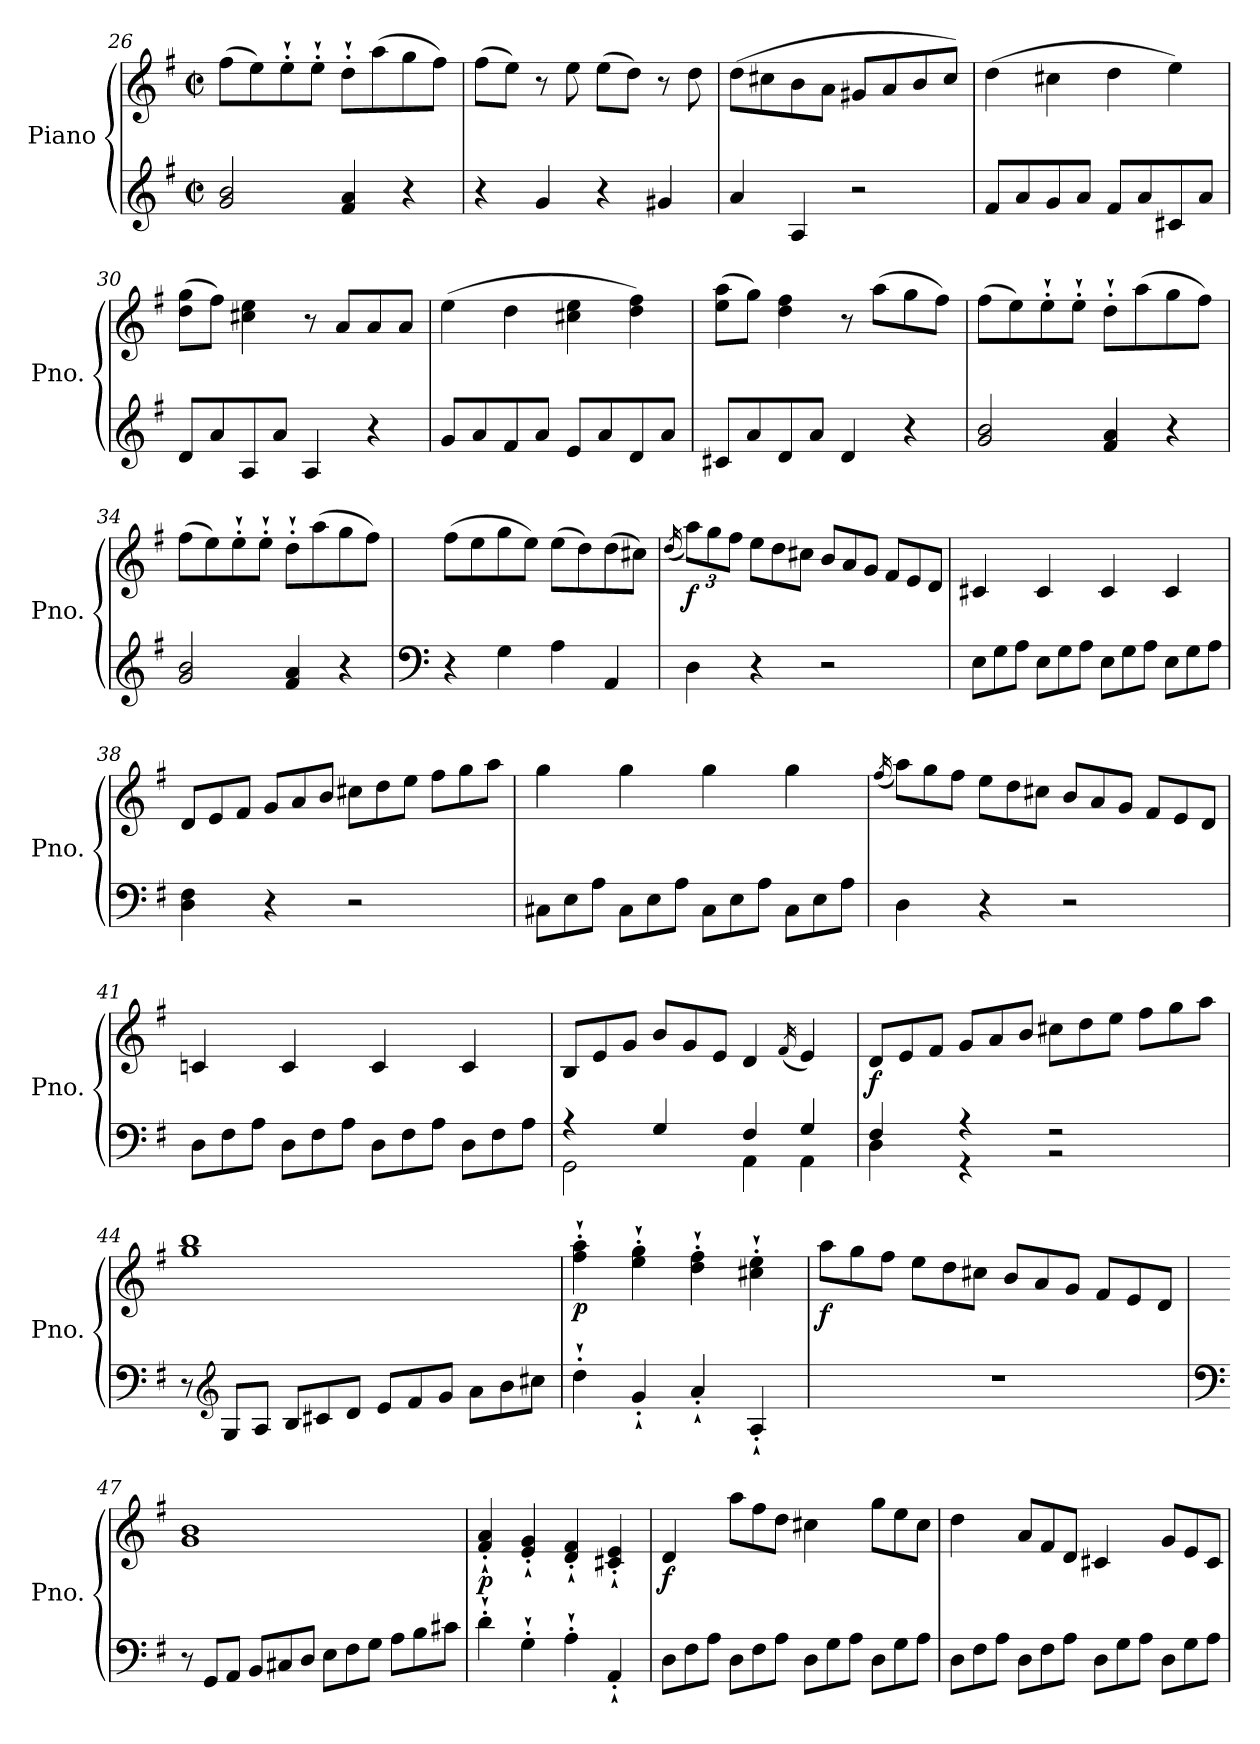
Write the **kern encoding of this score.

**kern	**kern	**dynam
*part1	*part1	*part1
*staff2	*staff1	*staff1/2
*I"Piano	*	*
*I'Pno.	*	*
*clefG2	*clefG2	*
*k[f#]	*k[f#]	*
*G:	*G:	*
*M2/2	*M2/2	*
*met(c|)	*met(c|)	*
=26	=26	=26
2g/ 2b/	(>8ff#\L	.
.	8ee\)	.
.	8ee'`\	.
.	8ee'`\J	.
4f#/ 4a/	8dd'`\L	.
.	(>8aa\	.
4r	8gg\	.
.	8ff#\J)	.
!!LO:LB:g=z
=27	=27	=27
4r	(>8ff#\L	.
.	8ee\J)	.
4g/	8r	.
.	8ee\	.
4r	(>8ee\L	.
.	8dd\J)	.
4g#X/	8r	.
.	8dd\	.
=28	=28	=28
4a/	(>8dd\L	.
.	8cc#X\	.
4A/	8b\	.
.	8a\J	.
2r	8g#X/L	.
.	8a/	.
.	8b/	.
.	8cc#/J)	.
=29	=29	=29
8f#/L	(>4dd\	.
8a/	.	.
8g/	4cc#X\	.
8a/J	.	.
8f#/L	4dd\	.
8a/	.	.
8c#X/	4ee\)	.
8a/J	.	.
=30	=30	=30
8d/L	(>8dd\ 8gg\L	.
8a/	8ff#\J)	.
8A/	4cc#X\ 4ee\	.
8a/J	.	.
4A/	8r	.
.	8a/L	.
4r	8a/	.
.	8a/J	.
=31	=31	=31
8g/L	(>4ee\	.
8a/	.	.
8f#/	4dd\	.
8a/J	.	.
8e/L	4cc#X\ 4ee\	.
8a/	.	.
8d/	4dd\ 4ff#\)	.
8a/J	.	.
!!LO:LB:g=z
=32	=32	=32
8c#X/L	(>8ee\ 8aa\L	.
8a/	8gg\J)	.
8d/	4dd\ 4ff#\	.
8a/J	.	.
4d/	8r	.
.	(>8aa\L	.
4r	8gg\	.
.	8ff#\J)	.
=33	=33	=33
2g/ 2b/	(>8ff#\L	.
.	8ee\)	.
.	8ee'`\	.
.	8ee'`\J	.
4f#/ 4a/	8dd'`\L	.
.	(>8aa\	.
4r	8gg\	.
.	8ff#\J)	.
=34	=34	=34
2g/ 2b/	(>8ff#\L	.
.	8ee\)	.
.	8ee'`\	.
.	8ee'`\J	.
4f#/ 4a/	8dd'`\L	.
.	(>8aa\	.
4r	8gg\	.
.	8ff#\J)	.
=35	=35	=35
*clefF4	*	*
4r	(>8ff#\L	.
.	8ee\	.
4G\	8gg\	.
.	8ee\J)	.
4A\	(>8ee\L	.
.	8dd\)	.
4AA/	(>8dd\	.
.	8cc#X\J)	.
!!LO:LB:g=z
=36	=36	=36
.	(<16qdd/	.
*	*Xbrackettup	*
!	!	!LO:DY:b
4D\	12aa\L)	f
.	12gg\	.
.	12ff#\J	.
*	*Xtuplet	*
4r	12ee\L	.
.	12dd\	.
.	12cc#X\J	.
2r	12b/L	.
.	12a/	.
.	12g/J	.
.	12f#/L	.
.	12e/	.
.	12d/J	.
=37	=37	=37
*Xtuplet	*	*
12E\L	4c#X/	.
12G\	.	.
12A\J	.	.
12E\L	4c#/	.
12G\	.	.
12A\J	.	.
12E\L	4c#/	.
12G\	.	.
12A\J	.	.
12E\L	4c#/	.
12G\	.	.
12A\J	.	.
=38	=38	=38
4D\ 4F#\	12d/L	.
.	12e/	.
.	12f#/J	.
4r	12g/L	.
.	12a/	.
.	12b/J	.
2r	12cc#X\L	.
.	12dd\	.
.	12ee\J	.
.	12ff#\L	.
.	12gg\	.
.	12aa\J	.
!!LO:LB:g=z
=39	=39	=39
12C#X\L	4gg\	.
12E\	.	.
12A\J	.	.
12C#\L	4gg\	.
12E\	.	.
12A\J	.	.
12C#\L	4gg\	.
12E\	.	.
12A\J	.	.
12C#\L	4gg\	.
12E\	.	.
12A\J	.	.
=40	=40	=40
.	(<16qff#/	.
4D\	12aa\L)	.
.	12gg\	.
.	12ff#\J	.
4r	12ee\L	.
.	12dd\	.
.	12cc#X\J	.
2r	12b/L	.
.	12a/	.
.	12g/J	.
.	12f#/L	.
.	12e/	.
.	12d/J	.
=41	=41	=41
12D\L	4cn/	.
12F#\	.	.
12A\J	.	.
12D\L	4c/	.
12F#\	.	.
12A\J	.	.
12D\L	4c/	.
12F#\	.	.
12A\J	.	.
12D\L	4c/	.
12F#\	.	.
12A\J	.	.
!!LO:LB:g=z
=42	=42	=42
*^	*	*
4r	2GG\	12B/L	.
.	.	12e/	.
.	.	12g/J	.
4G/	.	12b/L	.
.	.	12g/	.
.	.	12e/J	.
4F#/	4AA\	4d/	.
.	.	(<16qf#/	.
4G/	4AA\	4e/)	.
=43	=43	=43	=43
!	!	!	!LO:DY:b
4F#/	4D\	12d/L	f
.	.	12e/	.
.	.	12f#/J	.
4r	4r	12g/L	.
.	.	12a/	.
.	.	12b/J	.
2r	2r	12cc#X\L	.
.	.	12dd\	.
.	.	12ee\J	.
.	.	12ff#\L	.
.	.	12gg\	.
.	.	12aa\J	.
*v	*v	*	*
=44	=44	=44
12r	1gg 1bb	.
*clefG2	*	*
12G/L	.	.
12A/J	.	.
12B/L	.	.
12c#X/	.	.
12d/J	.	.
12e/L	.	.
12f#/	.	.
12g/J	.	.
12a\L	.	.
12b\	.	.
12cc#X\J	.	.
=45	=45	=45
!	!	!LO:DY:b
4dd'`\	4ff#\'` 4aa\'`	p
4g'`/	4ee\'` 4gg\'`	.
4a'`/	4dd\'` 4ff#\'`	.
4A'`/	4cc#X\'` 4ee\'`	.
!!LO:PB:g=z
=46	=46	=46
!	!	!LO:DY:b
1r	12aa\L	f
.	12gg\	.
.	12ff#\J	.
.	12ee\L	.
.	12dd\	.
.	12cc#X\J	.
.	12b/L	.
.	12a/	.
.	12g/J	.
.	12f#/L	.
.	12e/	.
.	12d/J	.
=47	=47	=47
*clefF4	*	*
12r	1g 1b	.
12GG/L	.	.
12AA/J	.	.
12BB/L	.	.
12C#X/	.	.
12D/J	.	.
12E\L	.	.
12F#\	.	.
12G\J	.	.
12A\L	.	.
12B\	.	.
12c#X\J	.	.
=48	=48	=48
!	!	!LO:DY:b
4d'`\	4f#/'` 4a/'`	p
4G'`\	4e/'` 4g/'`	.
4A'`\	4d/'` 4f#/'`	.
4AA'`/	4c#X/'` 4e/'`	.
=49	=49	=49
!	!	!LO:DY:b
12D\L	4d/	f
12F#\	.	.
12A\J	.	.
12D\L	12aa\L	.
12F#\	12ff#\	.
12A\J	12dd\J	.
12D\L	4cc#X\	.
12G\	.	.
12A\J	.	.
12D\L	12gg\L	.
12G\	12ee\	.
12A\J	12cc#\J	.
!!LO:LB:g=z
=50	=50	=50
12D\L	4dd\	.
12F#\	.	.
12A\J	.	.
12D\L	12a/L	.
12F#\	12f#/	.
12A\J	12d/J	.
12D\L	4c#X/	.
12G\	.	.
12A\J	.	.
12D\L	12g/L	.
12G\	12e/	.
12A\J	12c#/J	.
=	=	=
*-	*-	*-
